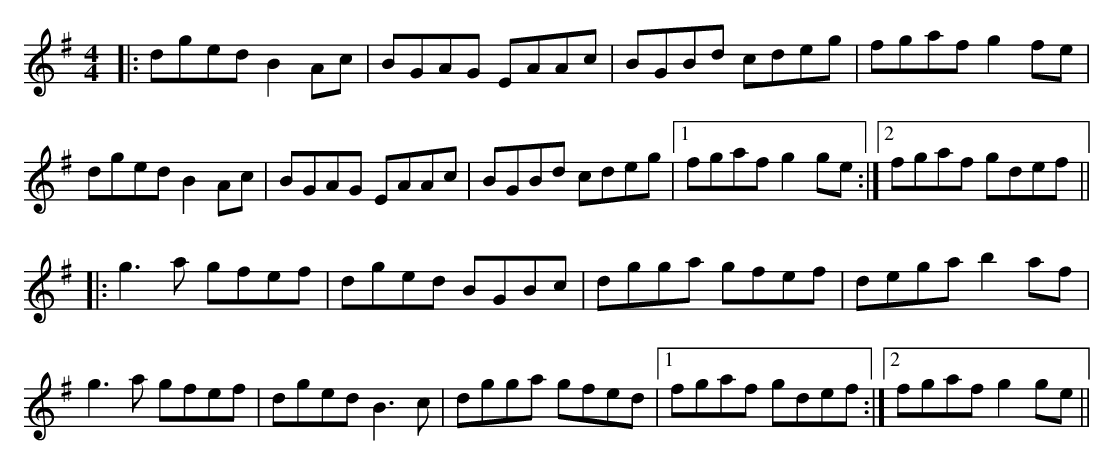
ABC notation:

X:1
M:4/4
K:G
|:dged B2Ac|BGAG EAAc|BGBd cdeg|fgaf g2fe|
dged B2Ac|BGAG EAAc|BGBd cdeg|1 fgaf g2ge:|2 fgaf gdef||
|:g3a gfef|dged BGBc|dgga gfef|dega b2af|
g3a gfef|dged B3c|dgga gfed|1 fgaf gdef:|2 fgaf g2ge||
